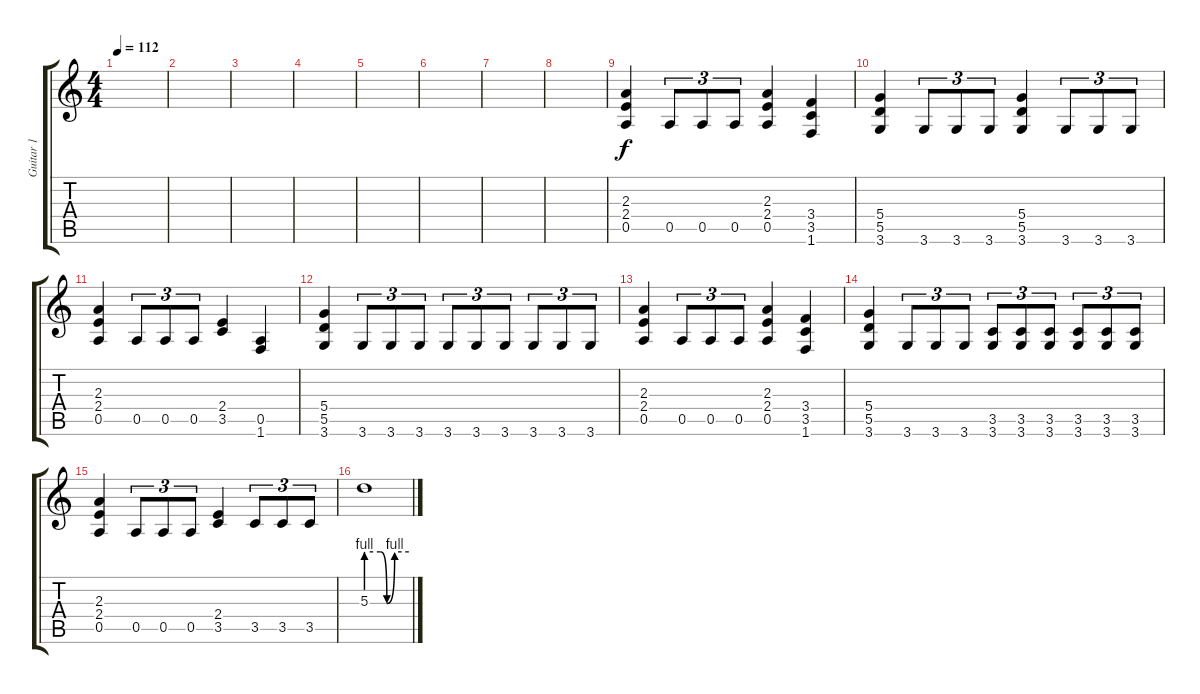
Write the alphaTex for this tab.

\track ("Guitar 1" "Guitar 1") {instrument distortionguitar}
\staff {score tabs}
\tuning (E4 B3 G3 D3 A2 E2) {hide}
\ts (4 4)
\tempo 112
\clef g2
\ks c
|
|
|
|
|
|
|
|
(2.3 2.4 0.5).4 0.5.8{tu (3 2)} 0.5.8{tu (3 2)} 0.5.8{tu (3 2)} (2.3 2.4 0.5).4 (3.4 3.5 1.6).4 |
(5.4 5.5 3.6).4 3.6.8{tu (3 2)} 3.6.8{tu (3 2)} 3.6.8{tu (3 2)} (5.4 5.5 3.6).4 3.6.8{tu (3 2)} 3.6.8{tu (3 2)} 3.6.8{tu (3 2)} |
(2.3 2.4 0.5).4 0.5.8{tu (3 2)} 0.5.8{tu (3 2)} 0.5.8{tu (3 2)} (2.4 3.5).4 (0.5 1.6).4 |
(5.4 5.5 3.6).4 3.6.8{tu (3 2)} 3.6.8{tu (3 2)} 3.6.8{tu (3 2)} 3.6.8{tu (3 2)} 3.6.8{tu (3 2)} 3.6.8{tu (3 2)} 3.6.8{tu (3 2)} 3.6.8{tu (3 2)} 3.6.8{tu (3 2)} |
(2.3 2.4 0.5).4 0.5.8{tu (3 2)} 0.5.8{tu (3 2)} 0.5.8{tu (3 2)} (2.3 2.4 0.5).4 (3.4 3.5 1.6).4 |
(5.4 5.5 3.6).4 3.6.8{tu (3 2)} 3.6.8{tu (3 2)} 3.6.8{tu (3 2)} (3.5 3.6).8{tu (3 2)} (3.5 3.6).8{tu (3 2)} (3.5 3.6).8{tu (3 2)} (3.5 3.6).8{tu (3 2)} (3.5 3.6).8{tu (3 2)} (3.5 3.6).8{tu (3 2)} |
(2.3 2.4 0.5).4 0.5.8{tu (3 2)} 0.5.8{tu (3 2)} 0.5.8{tu (3 2)} (2.4 3.5).4 3.5.8{tu (3 2)} 3.5.8{tu (3 2)} 3.5.8{tu (3 2)} |
5.3{be (custom 0 4 20 4 29 0 40 4 60 4)}.1
